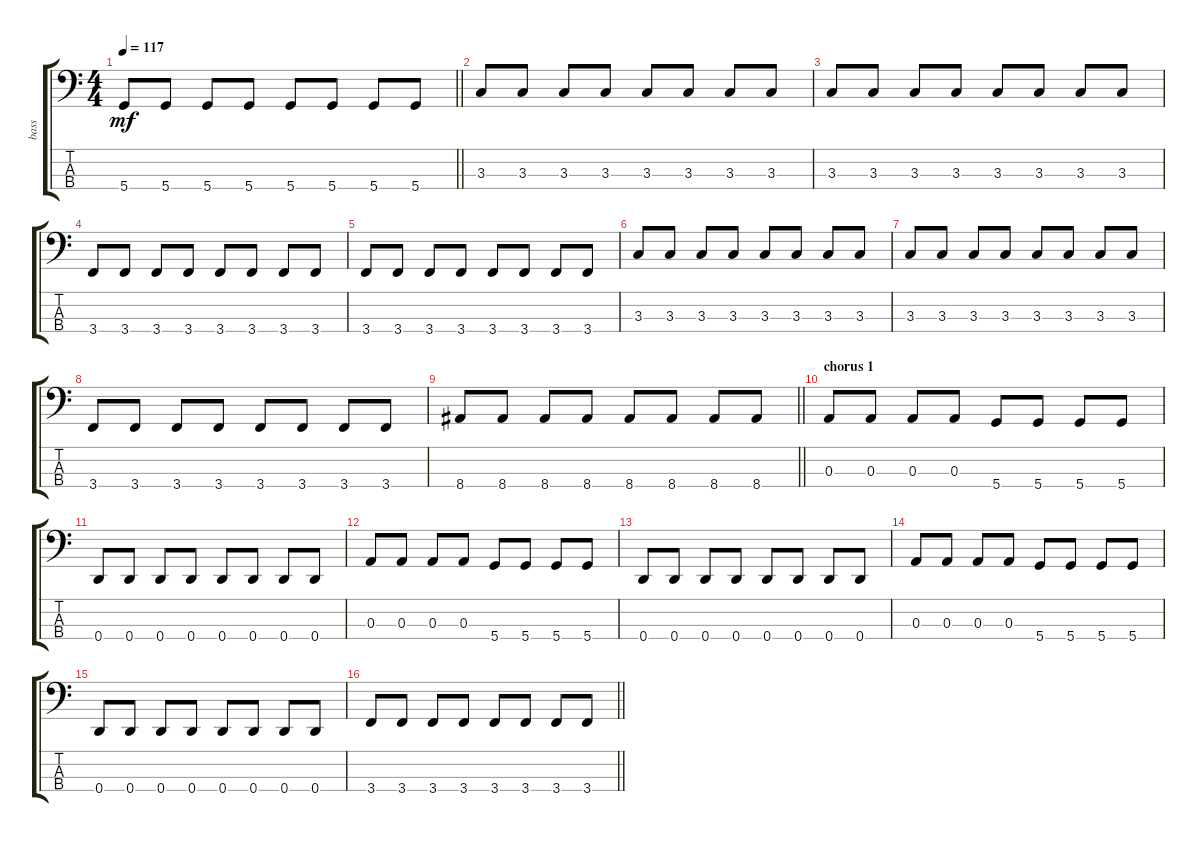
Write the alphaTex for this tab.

\track ("bass" "bass") {instrument electricbasspick}
\staff {score tabs}
\tuning (G2 D2 A1 D1) {hide}
\ts (4 4)
\tempo 117
\clef f4
\barLineRight lightlight
\ks c
5.4.8{dy mf} 5.4.8 5.4.8 5.4.8 5.4.8 5.4.8 5.4.8 5.4.8 |
3.3.8 3.3.8 3.3.8 3.3.8 3.3.8 3.3.8 3.3.8 3.3.8 |
3.3.8 3.3.8 3.3.8 3.3.8 3.3.8 3.3.8 3.3.8 3.3.8 |
3.4.8 3.4.8 3.4.8 3.4.8 3.4.8 3.4.8 3.4.8 3.4.8 |
3.4.8 3.4.8 3.4.8 3.4.8 3.4.8 3.4.8 3.4.8 3.4.8 |
3.3.8 3.3.8 3.3.8 3.3.8 3.3.8 3.3.8 3.3.8 3.3.8 |
3.3.8 3.3.8 3.3.8 3.3.8 3.3.8 3.3.8 3.3.8 3.3.8 |
3.4.8 3.4.8 3.4.8 3.4.8 3.4.8 3.4.8 3.4.8 3.4.8 |
\barLineRight lightlight
8.4.8 8.4.8 8.4.8 8.4.8 8.4.8 8.4.8 8.4.8 8.4.8 |
\section ("" "chorus 1")
0.3.8 0.3.8 0.3.8 0.3.8 5.4.8 5.4.8 5.4.8 5.4.8 |
0.4.8 0.4.8 0.4.8 0.4.8 0.4.8 0.4.8 0.4.8 0.4.8 |
0.3.8 0.3.8 0.3.8 0.3.8 5.4.8 5.4.8 5.4.8 5.4.8 |
0.4.8 0.4.8 0.4.8 0.4.8 0.4.8 0.4.8 0.4.8 0.4.8 |
0.3.8 0.3.8 0.3.8 0.3.8 5.4.8 5.4.8 5.4.8 5.4.8 |
0.4.8 0.4.8 0.4.8 0.4.8 0.4.8 0.4.8 0.4.8 0.4.8 |
\barLineRight lightlight
3.4.8 3.4.8 3.4.8 3.4.8 3.4.8 3.4.8 3.4.8 3.4.8
